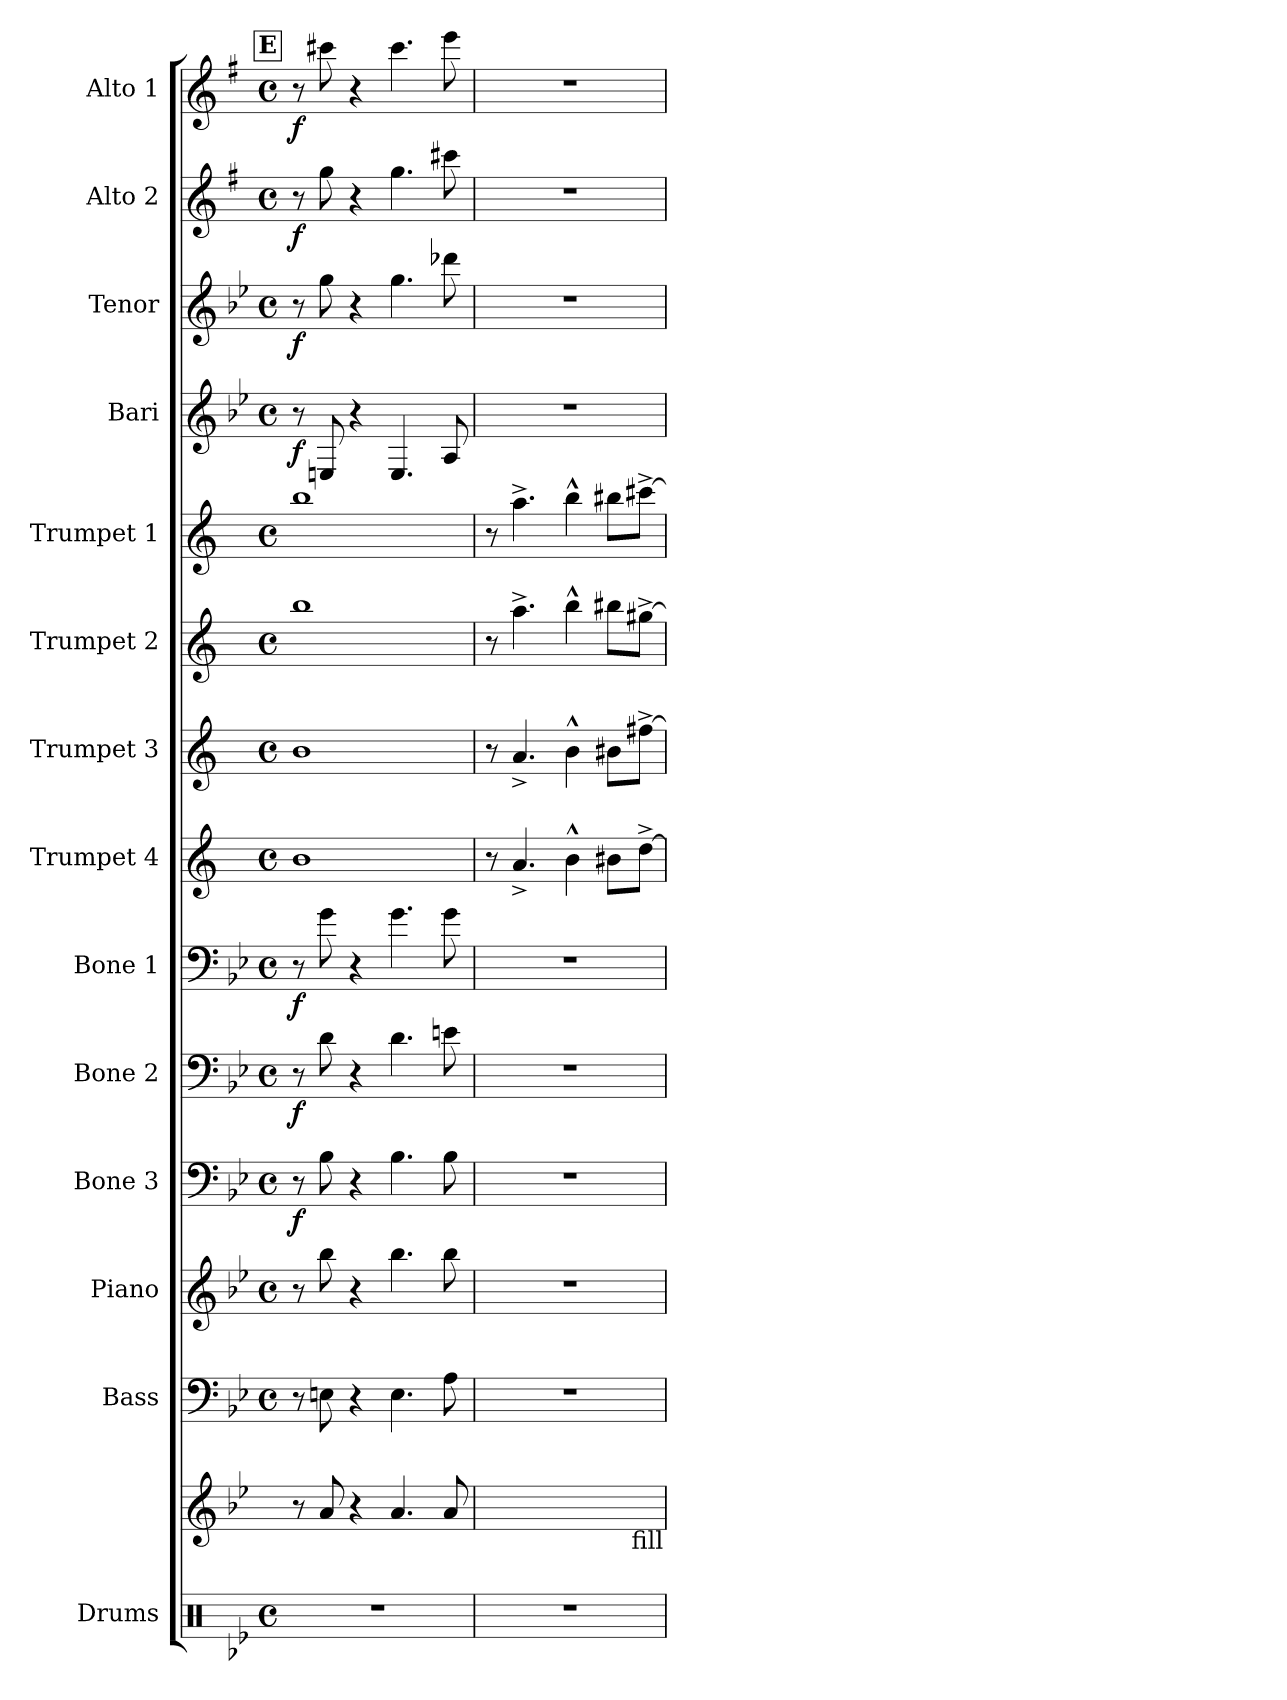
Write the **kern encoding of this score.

**kern	**kern	**kern	**kern	**kern	**dynam	**kern	**dynam	**kern	**dynam	**kern	**kern	**kern	**kern	**kern	**dynam	**kern	**dynam	**kern	**dynam	**kern	**dynam
*part15	*part14	*part13	*part12	*part11	*part11	*part10	*part10	*part9	*part9	*part8	*part7	*part6	*part5	*part4	*part4	*part3	*part3	*part2	*part2	*part1	*part1
*staff15	*staff14	*staff13	*staff12	*staff11	*staff11	*staff10	*staff10	*staff9	*staff9	*staff8	*staff7	*staff6	*staff5	*staff4	*staff4	*staff3	*staff3	*staff2	*staff2	*staff1	*staff1
*I"Drums	*	*I"Bass	*I"Piano	*I"Bone 3	*	*I"Bone 2	*	*I"Bone 1	*	*I"Trumpet 4	*I"Trumpet 3	*I"Trumpet 2	*I"Trumpet 1	*I"Bari	*	*I"Tenor	*	*I"Alto 2	*	*I"Alto 1	*
*	*	*	*	*	*	*	*	*	*	*I'Tpt	*	*I'Tpt	*I'Tpt	*	*	*	*	*	*	*	*
*clefX	*clefG2	*clefF4	*clefG2	*clefF4	*	*clefF4	*	*clefF4	*	*clefG2	*clefG2	*clefG2	*clefG2	*clefG2	*	*clefG2	*	*clefG2	*	*clefG2	*
*	*	*ITrd7c12	*ITrd8c14	*	*	*	*	*	*	*ITrd1c2	*ITrd1c2	*ITrd1c2	*ITrd1c2	*ITrd12c21	*	*ITrd8c14	*	*ITrd5c9	*	*ITrd5c9	*
*k[b-e-]	*k[b-e-]	*k[b-e-]	*k[b-e-]	*k[b-e-]	*	*k[b-e-]	*	*k[b-e-]	*	*k[b-e-]	*k[b-e-]	*k[b-e-]	*k[b-e-]	*k[b-e-]	*	*k[b-e-]	*	*k[b-e-]	*	*k[b-e-]	*
*B-:	*B-:	*B-:	*B-:	*B-:	*	*B-:	*	*B-:	*	*B-:	*B-:	*B-:	*B-:	*B-:	*	*B-:	*	*B-:	*	*B-:	*
*M4/4	*	*M4/4	*M4/4	*M4/4	*	*M4/4	*	*M4/4	*	*M4/4	*M4/4	*M4/4	*M4/4	*M4/4	*	*M4/4	*	*M4/4	*	*M4/4	*
*met(c)	*	*met(c)	*met(c)	*met(c)	*	*met(c)	*	*met(c)	*	*met(c)	*met(c)	*met(c)	*met(c)	*met(c)	*	*met(c)	*	*met(c)	*	*met(c)	*
!!LO:REH:place=s1:a:B:fs=18:t=E
=163	=163	=163	=163	=163	=163	=163	=163	=163	=163	=163	=163	=163	=163	=163	=163	=163	=163	=163	=163	=163	=163
!	!	!	!	!	!LO:DY:b	!	!LO:DY:b	!	!LO:DY:b	!	!	!	!	!	!LO:DY:b	!	!LO:DY:b	!	!LO:DY:b	!	!LO:DY:b
1r	8r	8r	8r	8r	f	8r	f	8r	f	1a	1a	1aa	1aa	8r	f	8r	f	8r	f	8r	f
.	8a/	8EEn\	8b-\	8B-\	.	8d\	.	8g\	.	.	.	.	.	8EEn/	.	8g\	.	8b-\	.	8een\	.
.	4r	4r	4r	4r	.	4r	.	4r	.	.	.	.	.	4r	.	4r	.	4r	.	4r	.
.	4.a/	4.EE\	4.b-\	4.B-\	.	4.d\	.	4.g\	.	.	.	.	.	4.EE/	.	4.g\	.	4.b-\	.	4.ee\	.
.	8a/	8AA\	8b-\	8B-\	.	8en\	.	8g\	.	.	.	.	.	8AA/	.	8dd-X\	.	8een\	.	8gg\	.
=164	=164	=164	=164	=164	=164	=164	=164	=164	=164	=164	=164	=164	=164	=164	=164	=164	=164	=164	=164	=164	=164
1r	1ryy	1r	1r	1r	.	1r	.	1r	.	8r	8r	8r	8r	1r	.	1r	.	1r	.	1r	.
.	.	.	.	.	.	.	.	.	.	4.g^</	4.g^</	4.gg^>\	4.gg^>\	.	.	.	.	.	.	.	.
.	.	.	.	.	.	.	.	.	.	4a^^>\	4a^^>\	4aa^^>\	4aa^^>\	.	.	.	.	.	.	.	.
.	.	.	.	.	.	.	.	.	.	8a#X\L	8a#X\L	8aa#X\L	8aa#X\L	.	.	.	.	.	.	.	.
.	.	.	.	.	.	.	.	.	.	[8cc^>\J	[8een^>\J	[8ff#X^>\J	[8bbn^>\J	.	.	.	.	.	.	.	.
!	!LO:TX:b:t=fill	!	!	!	!	!	!	!	!	!	!	!	!	!	!	!	!	!	!	!	!
=	=	=	=	=	=	=	=	=	=	=	=	=	=	=	=	=	=	=	=	=	=
*-	*-	*-	*-	*-	*-	*-	*-	*-	*-	*-	*-	*-	*-	*-	*-	*-	*-	*-	*-	*-	*-
